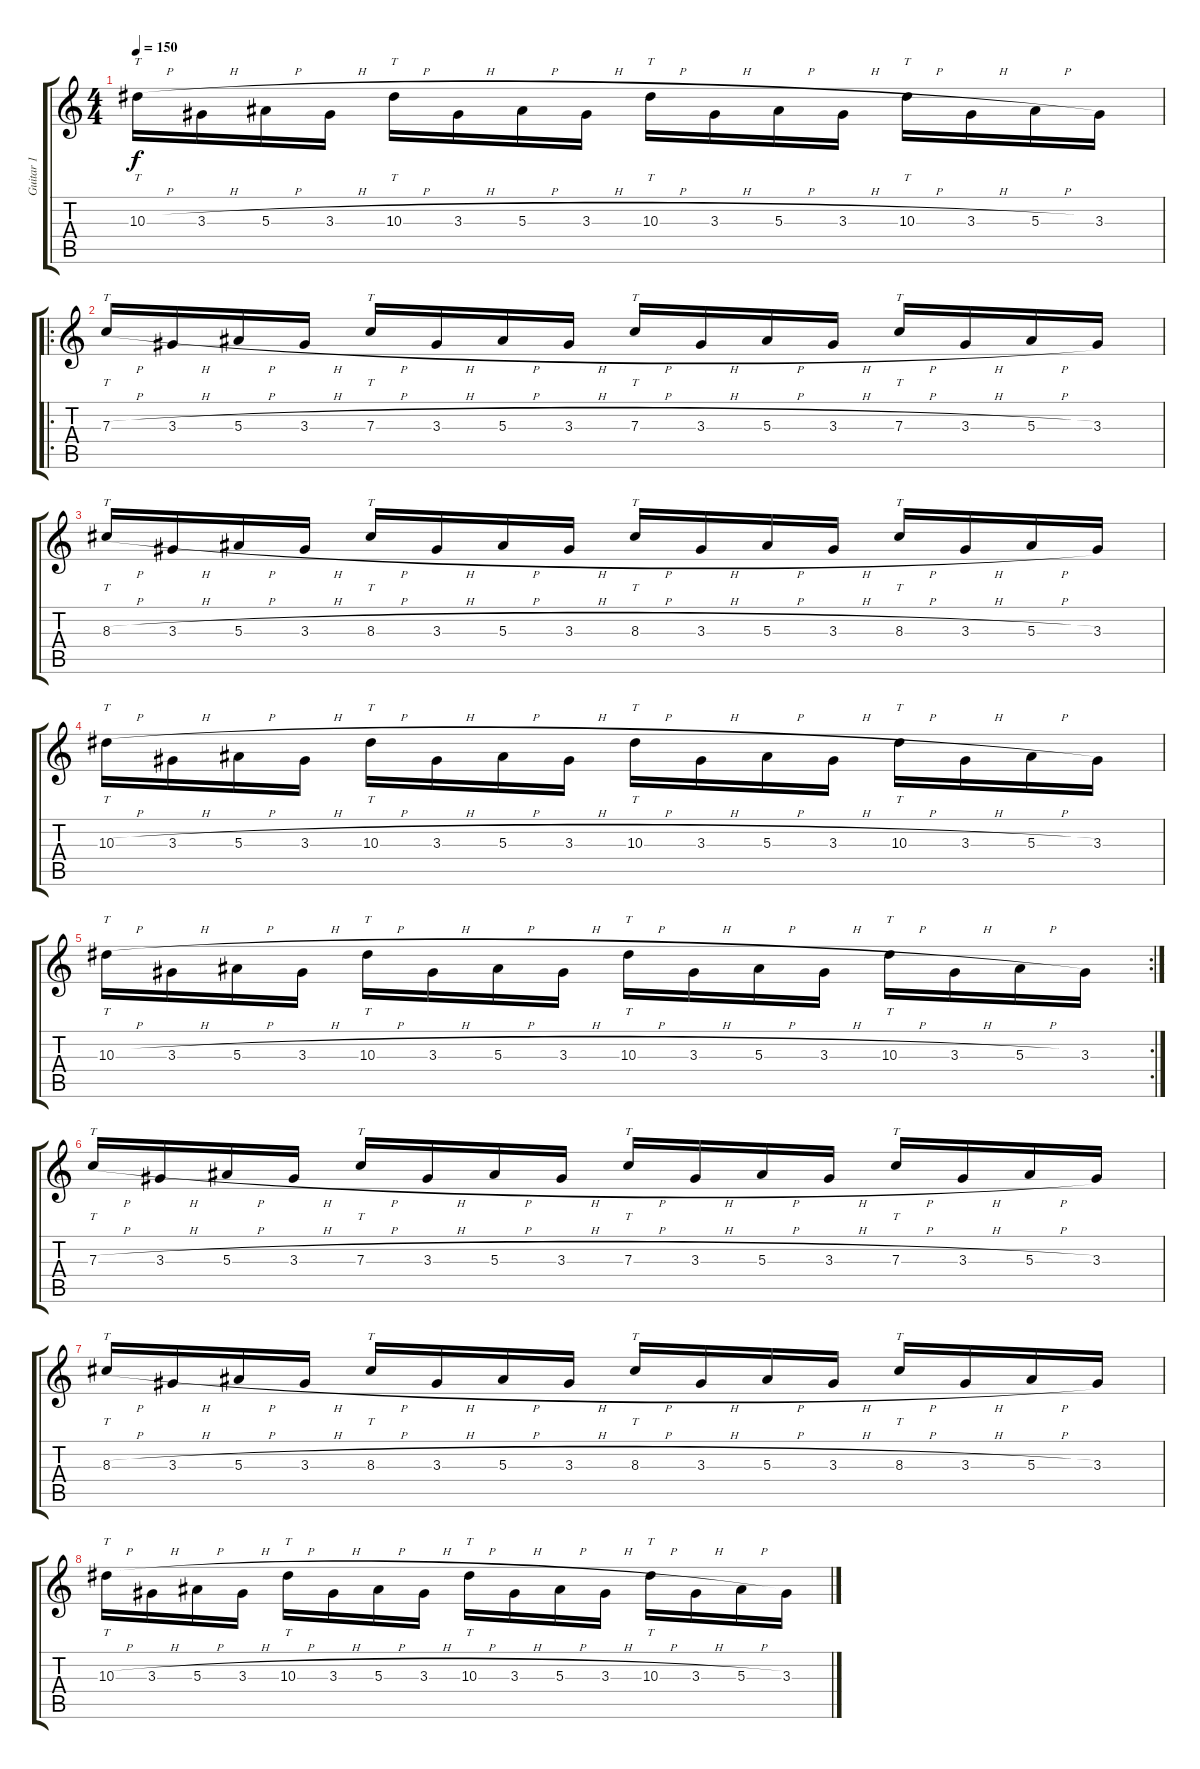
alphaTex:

\track ("Guitar 1" "Guitar 1") {instrument distortionguitar}
\staff {score tabs}
\tuning (D4 A3 F3 C3 G2 C2) {hide}
\ts (4 4)
\tempo 150
\clef g2
\ks c
10.3{h}.16{tt dy f} 3.3{h}.16 5.3{h}.16 3.3{h}.16 10.3{h}.16{tt} 3.3{h}.16 5.3{h}.16 3.3{h}.16 10.3{h}.16{tt} 3.3{h}.16 5.3{h}.16 3.3{h}.16 10.3{h}.16{tt} 3.3{h}.16 5.3{h}.16 3.3.16 |
\ro
7.3{h}.16{tt} 3.3{h}.16 5.3{h}.16 3.3{h}.16 7.3{h}.16{tt} 3.3{h}.16 5.3{h}.16 3.3{h}.16 7.3{h}.16{tt} 3.3{h}.16 5.3{h}.16 3.3{h}.16 7.3{h}.16{tt} 3.3{h}.16 5.3{h}.16 3.3.16 |
8.3{h}.16{tt} 3.3{h}.16 5.3{h}.16 3.3{h}.16 8.3{h}.16{tt} 3.3{h}.16 5.3{h}.16 3.3{h}.16 8.3{h}.16{tt} 3.3{h}.16 5.3{h}.16 3.3{h}.16 8.3{h}.16{tt} 3.3{h}.16 5.3{h}.16 3.3.16 |
10.3{h}.16{tt} 3.3{h}.16 5.3{h}.16 3.3{h}.16 10.3{h}.16{tt} 3.3{h}.16 5.3{h}.16 3.3{h}.16 10.3{h}.16{tt} 3.3{h}.16 5.3{h}.16 3.3{h}.16 10.3{h}.16{tt} 3.3{h}.16 5.3{h}.16 3.3.16 |
\rc 2
10.3{h}.16{tt} 3.3{h}.16 5.3{h}.16 3.3{h}.16 10.3{h}.16{tt} 3.3{h}.16 5.3{h}.16 3.3{h}.16 10.3{h}.16{tt} 3.3{h}.16 5.3{h}.16 3.3{h}.16 10.3{h}.16{tt} 3.3{h}.16 5.3{h}.16 3.3.16 |
7.3{h}.16{tt} 3.3{h}.16 5.3{h}.16 3.3{h}.16 7.3{h}.16{tt} 3.3{h}.16 5.3{h}.16 3.3{h}.16 7.3{h}.16{tt} 3.3{h}.16 5.3{h}.16 3.3{h}.16 7.3{h}.16{tt} 3.3{h}.16 5.3{h}.16 3.3.16 |
8.3{h}.16{tt} 3.3{h}.16 5.3{h}.16 3.3{h}.16 8.3{h}.16{tt} 3.3{h}.16 5.3{h}.16 3.3{h}.16 8.3{h}.16{tt} 3.3{h}.16 5.3{h}.16 3.3{h}.16 8.3{h}.16{tt} 3.3{h}.16 5.3{h}.16 3.3.16 |
10.3{h}.16{tt} 3.3{h}.16 5.3{h}.16 3.3{h}.16 10.3{h}.16{tt} 3.3{h}.16 5.3{h}.16 3.3{h}.16 10.3{h}.16{tt} 3.3{h}.16 5.3{h}.16 3.3{h}.16 10.3{h}.16{tt} 3.3{h}.16 5.3{h}.16 3.3.16
